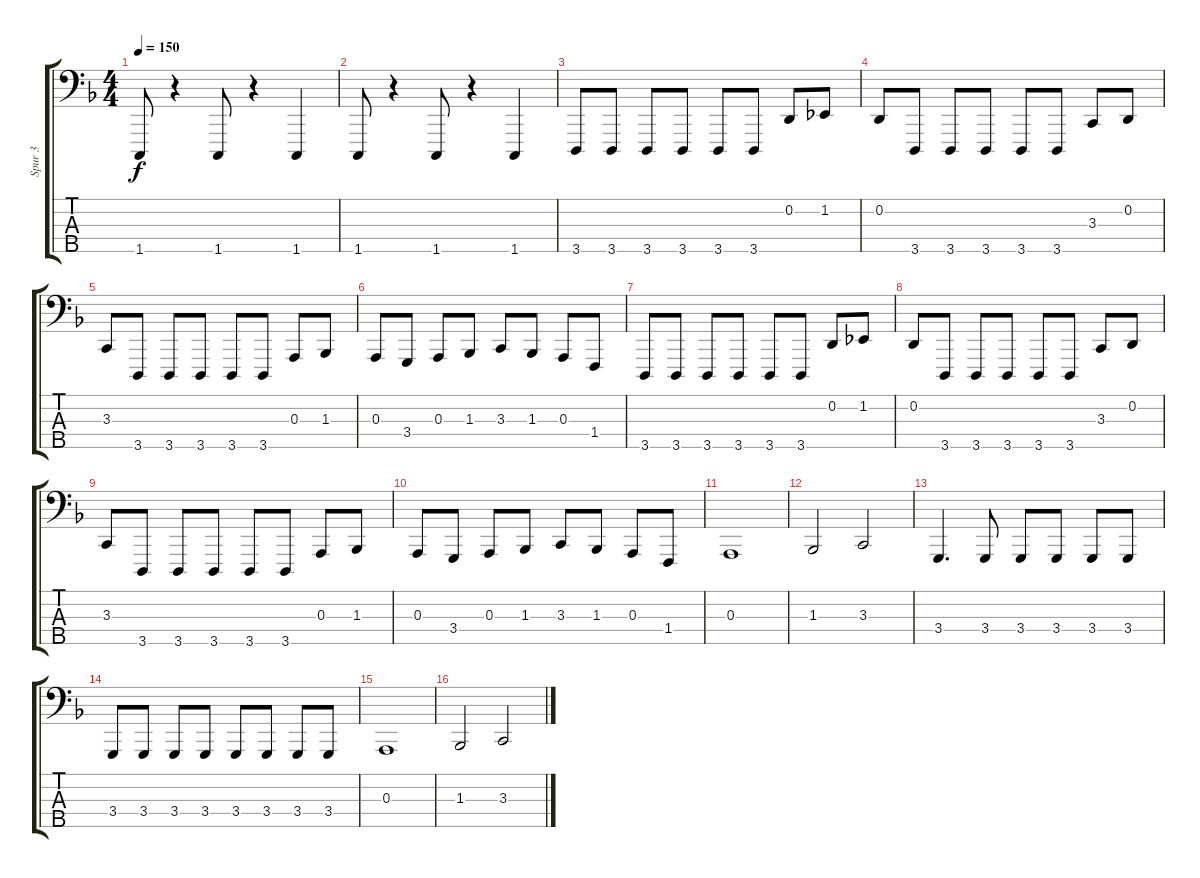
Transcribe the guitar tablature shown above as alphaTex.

\track ("Spur 3" "Spur 3") {instrument cello}
\staff {score tabs}
\tuning (G2 D2 A1 E1 B0) {hide}
\ts (4 4)
\tempo 150
\clef f4
\ks f
1.5.8{dy f} r.4 1.5.8 r.4 1.5.4 |
1.5.8 r.4 1.5.8 r.4 1.5.4 |
3.5.8 3.5.8 3.5.8 3.5.8 3.5.8 3.5.8 0.2.8 1.2.8 |
0.2.8 3.5.8 3.5.8 3.5.8 3.5.8 3.5.8 3.3.8 0.2.8 |
3.3.8 3.5.8 3.5.8 3.5.8 3.5.8 3.5.8 0.3.8 1.3.8 |
0.3.8 3.4.8 0.3.8 1.3.8 3.3.8 1.3.8 0.3.8 1.4.8 |
3.5.8 3.5.8 3.5.8 3.5.8 3.5.8 3.5.8 0.2.8 1.2.8 |
0.2.8 3.5.8 3.5.8 3.5.8 3.5.8 3.5.8 3.3.8 0.2.8 |
3.3.8 3.5.8 3.5.8 3.5.8 3.5.8 3.5.8 0.3.8 1.3.8 |
0.3.8 3.4.8 0.3.8 1.3.8 3.3.8 1.3.8 0.3.8 1.4.8 |
0.3.1 |
1.3.2 3.3.2 |
3.4.4{d} 3.4.8 3.4.8 3.4.8 3.4.8 3.4.8 |
3.4.8 3.4.8 3.4.8 3.4.8 3.4.8 3.4.8 3.4.8 3.4.8 |
0.3.1 |
1.3.2 3.3.2
